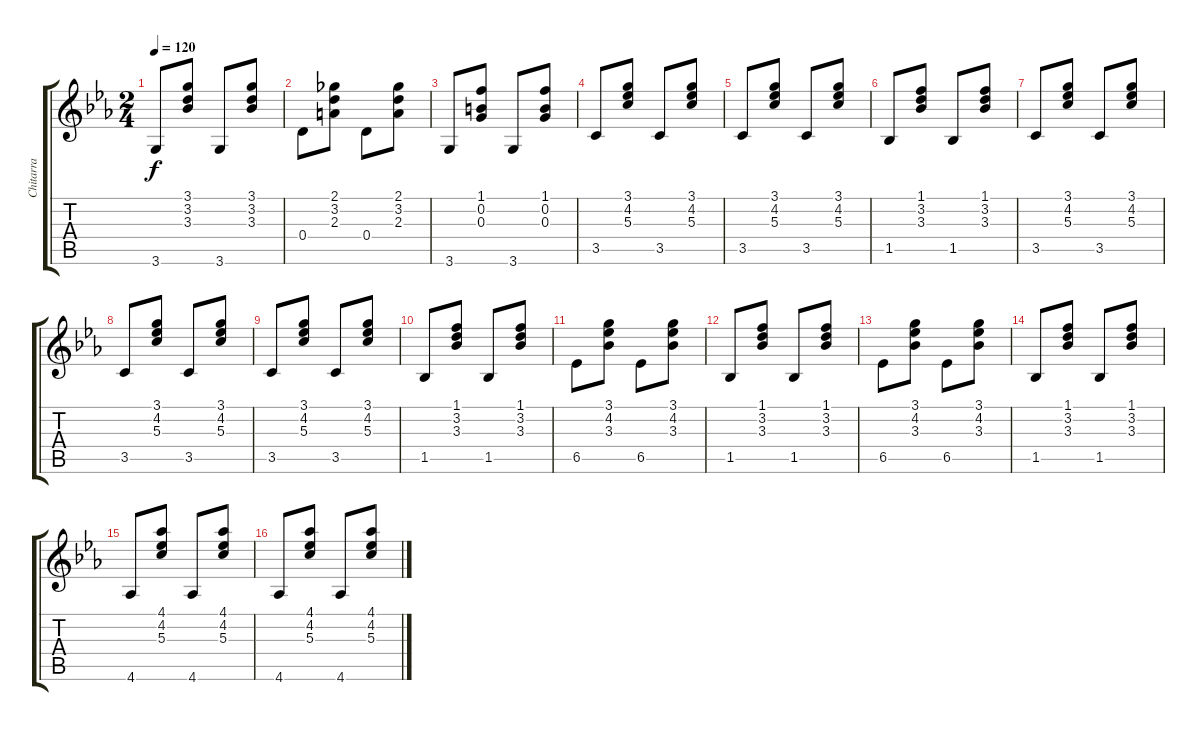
\track ("Chitarra" "Chitarra") {instrument acousticguitarnylon}
\staff {score tabs}
\tuning (E4 B3 G3 D3 A2 E2) {hide}
\ts (2 4)
\tempo 120
\clef g2
\ks eb
3.6.8{dy f} (3.1 3.2 3.3).8 3.6.8 (3.1 3.2 3.3).8 |
0.4.8 (2.1 3.2 2.3).8 0.4.8 (2.1 3.2 2.3).8 |
3.6.8 (1.1 0.2 0.3).8 3.6.8 (1.1 0.2 0.3).8 |
3.5.8 (3.1 4.2 5.3).8 3.5.8 (3.1 4.2 5.3).8 |
3.5.8 (3.1 4.2 5.3).8 3.5.8 (3.1 4.2 5.3).8 |
1.5.8 (1.1 3.2 3.3).8 1.5.8 (1.1 3.2 3.3).8 |
3.5.8 (3.1 4.2 5.3).8 3.5.8 (3.1 4.2 5.3).8 |
3.5.8 (3.1 4.2 5.3).8 3.5.8 (3.1 4.2 5.3).8 |
3.5.8 (3.1 4.2 5.3).8 3.5.8 (3.1 4.2 5.3).8 |
1.5.8 (1.1 3.2 3.3).8 1.5.8 (1.1 3.2 3.3).8 |
6.5.8 (3.1 4.2 3.3).8 6.5.8 (3.1 4.2 3.3).8 |
1.5.8 (1.1 3.2 3.3).8 1.5.8 (1.1 3.2 3.3).8 |
6.5.8 (3.1 4.2 3.3).8 6.5.8 (3.1 4.2 3.3).8 |
1.5.8 (1.1 3.2 3.3).8 1.5.8 (1.1 3.2 3.3).8 |
4.6.8 (4.1 4.2 5.3).8 4.6.8 (4.1 4.2 5.3).8 |
4.6.8 (4.1 4.2 5.3).8 4.6.8 (4.1 4.2 5.3).8
